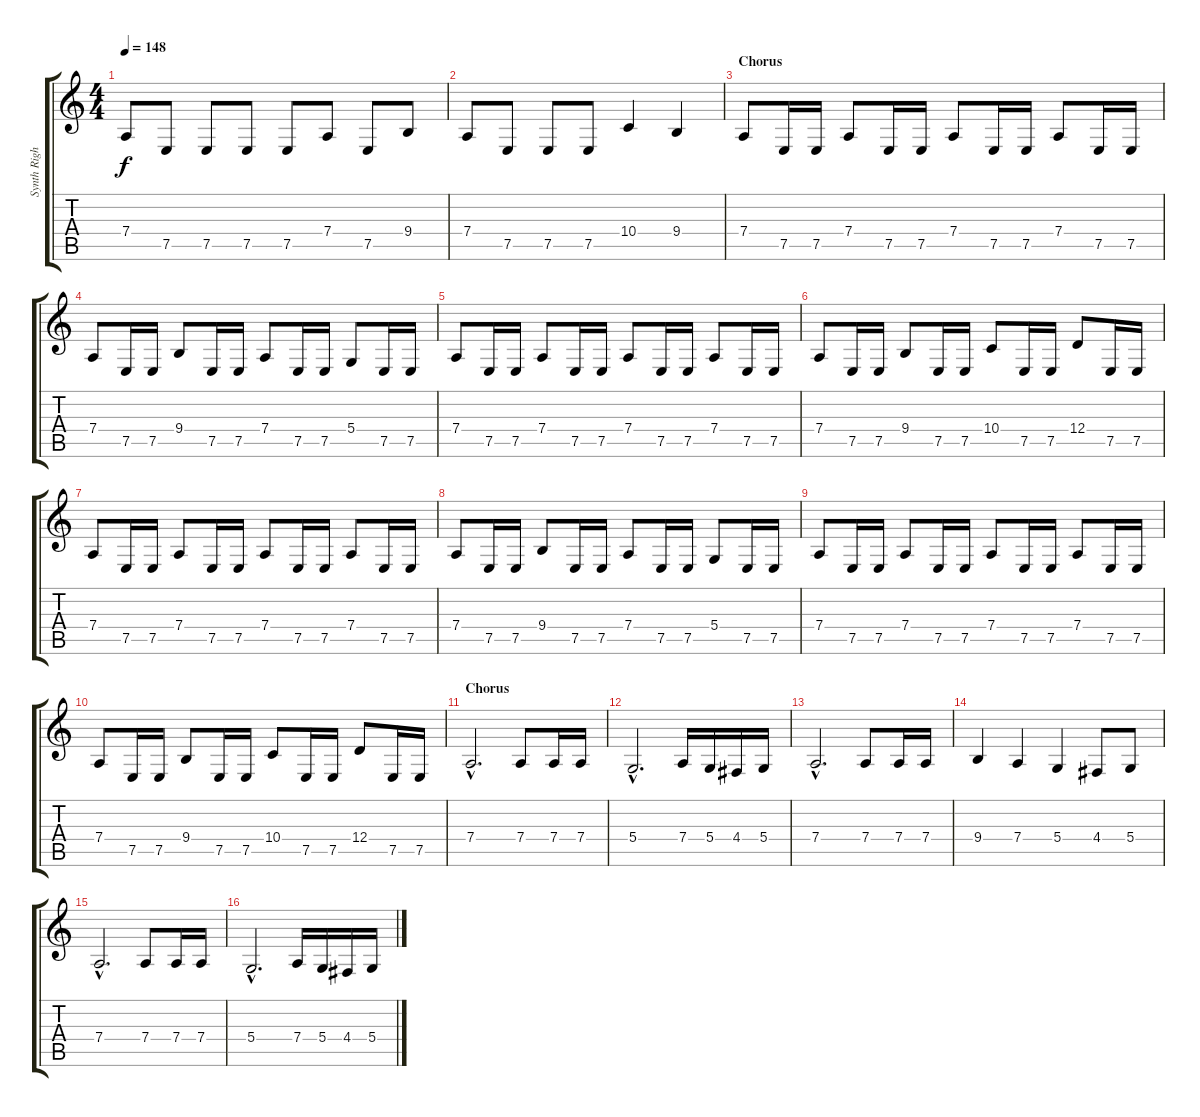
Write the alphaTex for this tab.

\track ("Synth Right" "Synth Righ") {instrument fx1rain}
\staff {score tabs}
\tuning (E4 B3 G3 D3 A2 E2) {hide}
\ts (4 4)
\tempo 148
\clef g2
\ks c
7.4.8{dy f} 7.5.8 7.5.8 7.5.8 7.5.8 7.4.8 7.5.8 9.4.8 |
7.4.8 7.5.8 7.5.8 7.5.8 10.4.4 9.4.4 |
\section ("" "Chorus")
7.4.8 7.5.16 7.5.16 7.4.8 7.5.16 7.5.16 7.4.8 7.5.16 7.5.16 7.4.8 7.5.16 7.5.16 |
7.4.8 7.5.16 7.5.16 9.4.8 7.5.16 7.5.16 7.4.8 7.5.16 7.5.16 5.4.8 7.5.16 7.5.16 |
7.4.8 7.5.16 7.5.16 7.4.8 7.5.16 7.5.16 7.4.8 7.5.16 7.5.16 7.4.8 7.5.16 7.5.16 |
7.4.8 7.5.16 7.5.16 9.4.8 7.5.16 7.5.16 10.4.8 7.5.16 7.5.16 12.4.8 7.5.16 7.5.16 |
7.4.8 7.5.16 7.5.16 7.4.8 7.5.16 7.5.16 7.4.8 7.5.16 7.5.16 7.4.8 7.5.16 7.5.16 |
7.4.8 7.5.16 7.5.16 9.4.8 7.5.16 7.5.16 7.4.8 7.5.16 7.5.16 5.4.8 7.5.16 7.5.16 |
7.4.8 7.5.16 7.5.16 7.4.8 7.5.16 7.5.16 7.4.8 7.5.16 7.5.16 7.4.8 7.5.16 7.5.16 |
7.4.8 7.5.16 7.5.16 9.4.8 7.5.16 7.5.16 10.4.8 7.5.16 7.5.16 12.4.8 7.5.16 7.5.16 |
\section ("" "Chorus")
7.4{hac}.2{d} 7.4.8 7.4.16 7.4.16 |
5.4{hac}.2{d} 7.4.16 5.4.16 4.4.16 5.4.16 |
7.4{hac}.2{d} 7.4.8 7.4.16 7.4.16 |
9.4.4 7.4.4 5.4.4 4.4.8 5.4.8 |
7.4{hac}.2{d} 7.4.8 7.4.16 7.4.16 |
5.4{hac}.2{d} 7.4.16 5.4.16 4.4.16 5.4.16
